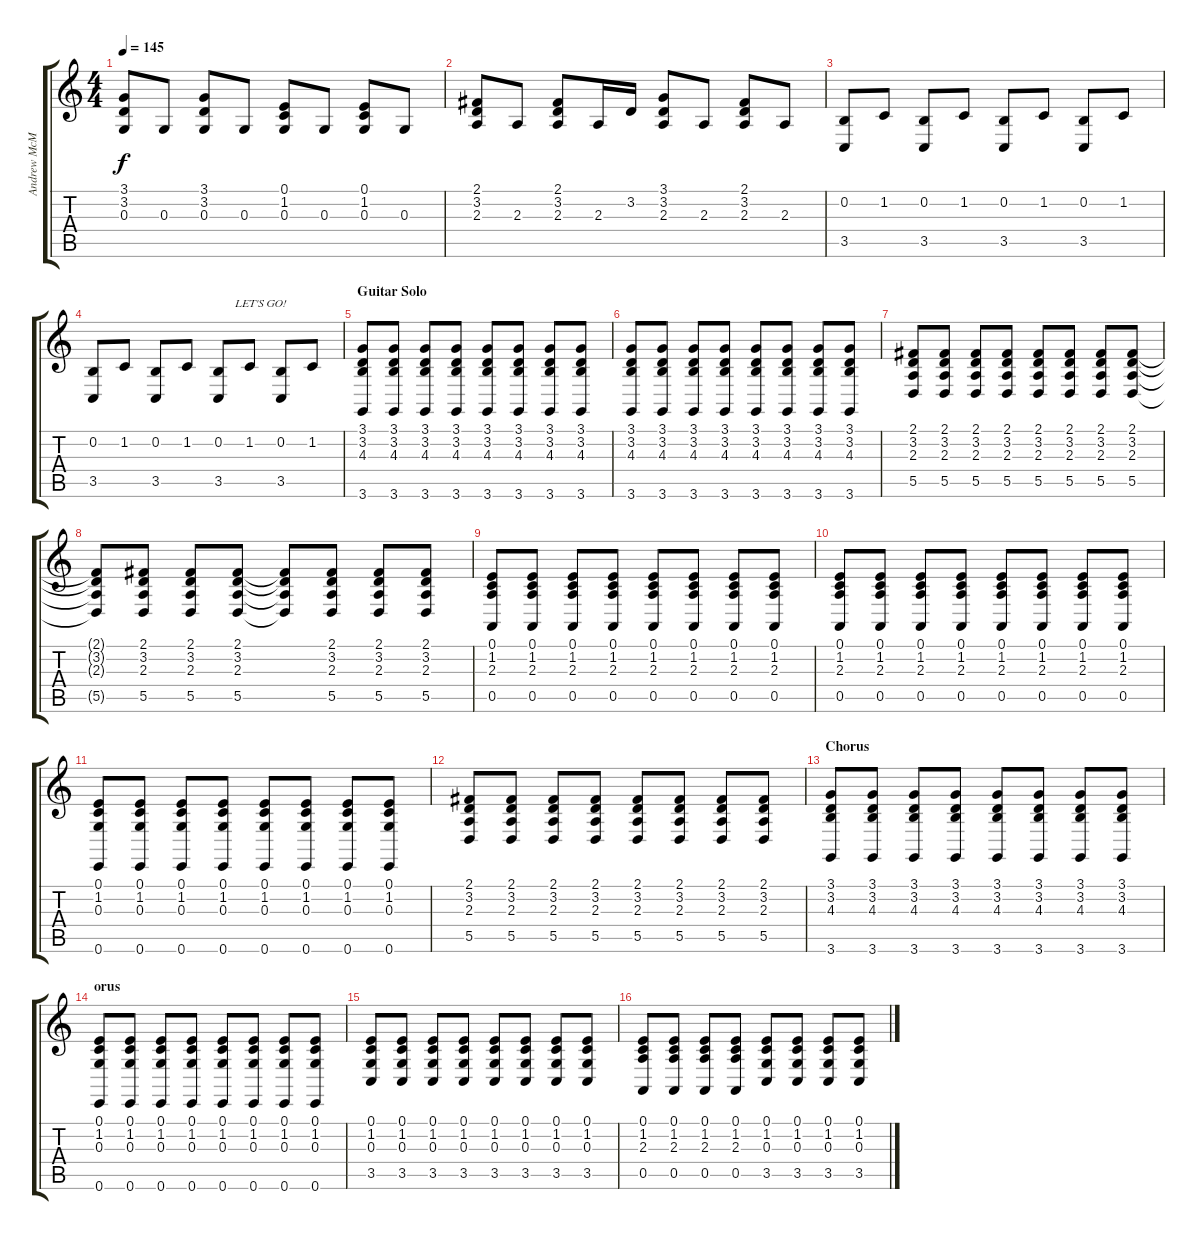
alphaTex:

\track ("Andrew McMahon" "Andrew McM") {instrument acousticgrandpiano}
\staff {score tabs}
\tuning (E4 B3 G3 D3 A2 E2) {hide}
\ts (4 4)
\tempo 145
\clef g2
\ks c
(3.1 3.2 0.3).8{dy f} 0.3.8 (3.1 3.2 0.3).8 0.3.8 (0.1 1.2 0.3).8 0.3.8 (0.1 1.2 0.3).8 0.3.8 |
(2.1 3.2 2.3).8 2.3.8 (2.1 3.2 2.3).8 2.3.16 3.2.16 (3.1 3.2 2.3).8 2.3.8 (2.1 3.2 2.3).8 2.3.8 |
(0.2 3.5).8 1.2.8 (0.2 3.5).8 1.2.8 (0.2 3.5).8 1.2.8 (0.2 3.5).8 1.2.8 |
(0.2 3.5).8 1.2.8 (0.2 3.5).8 1.2.8{txt "                LET'S GO!"} (0.2 3.5).8 1.2.8 (0.2 3.5).8 1.2.8 |
\section ("" "Guitar Solo")
(3.1 3.2 4.3 3.6).8{instrument acousticgrandpiano} (3.1 3.2 4.3 3.6).8 (3.1 3.2 4.3 3.6).8 (3.1 3.2 4.3 3.6).8 (3.1 3.2 4.3 3.6).8 (3.1 3.2 4.3 3.6).8 (3.1 3.2 4.3 3.6).8 (3.1 3.2 4.3 3.6).8 |
(3.1 3.2 4.3 3.6).8 (3.1 3.2 4.3 3.6).8 (3.1 3.2 4.3 3.6).8 (3.1 3.2 4.3 3.6).8 (3.1 3.2 4.3 3.6).8 (3.1 3.2 4.3 3.6).8 (3.1 3.2 4.3 3.6).8 (3.1 3.2 4.3 3.6).8 |
(2.1 3.2 2.3 5.5).8 (2.1 3.2 2.3 5.5).8 (2.1 3.2 2.3 5.5).8 (2.1 3.2 2.3 5.5).8 (2.1 3.2 2.3 5.5).8 (2.1 3.2 2.3 5.5).8 (2.1 3.2 2.3 5.5).8 (2.1 3.2 2.3 5.5).8 |
(2.1{t} 3.2{t} 2.3{t} 5.5{t}).8 (2.1 3.2 2.3 5.5).8 (2.1 3.2 2.3 5.5).8 (2.1 3.2 2.3 5.5).8 (2.1{t} 3.2{t} 2.3{t} 5.5{t}).8 (2.1 3.2 2.3 5.5).8 (2.1 3.2 2.3 5.5).8 (2.1 3.2 2.3 5.5).8 |
(0.1 1.2 2.3 0.5).8 (0.1 1.2 2.3 0.5).8 (0.1 1.2 2.3 0.5).8 (0.1 1.2 2.3 0.5).8 (0.1 1.2 2.3 0.5).8 (0.1 1.2 2.3 0.5).8 (0.1 1.2 2.3 0.5).8 (0.1 1.2 2.3 0.5).8 |
(0.1 1.2 2.3 0.5).8 (0.1 1.2 2.3 0.5).8 (0.1 1.2 2.3 0.5).8 (0.1 1.2 2.3 0.5).8 (0.1 1.2 2.3 0.5).8 (0.1 1.2 2.3 0.5).8 (0.1 1.2 2.3 0.5).8 (0.1 1.2 2.3 0.5).8 |
(0.1 1.2 0.3 0.6).8 (0.1 1.2 0.3 0.6).8 (0.1 1.2 0.3 0.6).8 (0.1 1.2 0.3 0.6).8 (0.1 1.2 0.3 0.6).8 (0.1 1.2 0.3 0.6).8 (0.1 1.2 0.3 0.6).8 (0.1 1.2 0.3 0.6).8 |
(2.1 3.2 2.3 5.5).8 (2.1 3.2 2.3 5.5).8 (2.1 3.2 2.3 5.5).8 (2.1 3.2 2.3 5.5).8 (2.1 3.2 2.3 5.5).8 (2.1 3.2 2.3 5.5).8 (2.1 3.2 2.3 5.5).8 (2.1 3.2 2.3 5.5).8 |
\section ("" "Chorus")
(3.1 3.2 4.3 3.6).8{volume 9} (3.1 3.2 4.3 3.6).8 (3.1 3.2 4.3 3.6).8 (3.1 3.2 4.3 3.6).8 (3.1 3.2 4.3 3.6).8 (3.1 3.2 4.3 3.6).8 (3.1 3.2 4.3 3.6).8 (3.1 3.2 4.3 3.6).8 |
\section ("" "orus")
(0.1 1.2 0.3 0.6).8 (0.1 1.2 0.3 0.6).8 (0.1 1.2 0.3 0.6).8 (0.1 1.2 0.3 0.6).8 (0.1 1.2 0.3 0.6).8 (0.1 1.2 0.3 0.6).8 (0.1 1.2 0.3 0.6).8 (0.1 1.2 0.3 0.6).8 |
(0.1 1.2 0.3 3.5).8 (0.1 1.2 0.3 3.5).8 (0.1 1.2 0.3 3.5).8 (0.1 1.2 0.3 3.5).8 (0.1 1.2 0.3 3.5).8 (0.1 1.2 0.3 3.5).8 (0.1 1.2 0.3 3.5).8 (0.1 1.2 0.3 3.5).8 |
(0.1 1.2 2.3 0.5).8 (0.1 1.2 2.3 0.5).8 (0.1 1.2 2.3 0.5).8 (0.1 1.2 2.3 0.5).8 (0.1 1.2 0.3 3.5).8 (0.1 1.2 0.3 3.5).8 (0.1 1.2 0.3 3.5).8 (0.1 1.2 0.3 3.5).8
